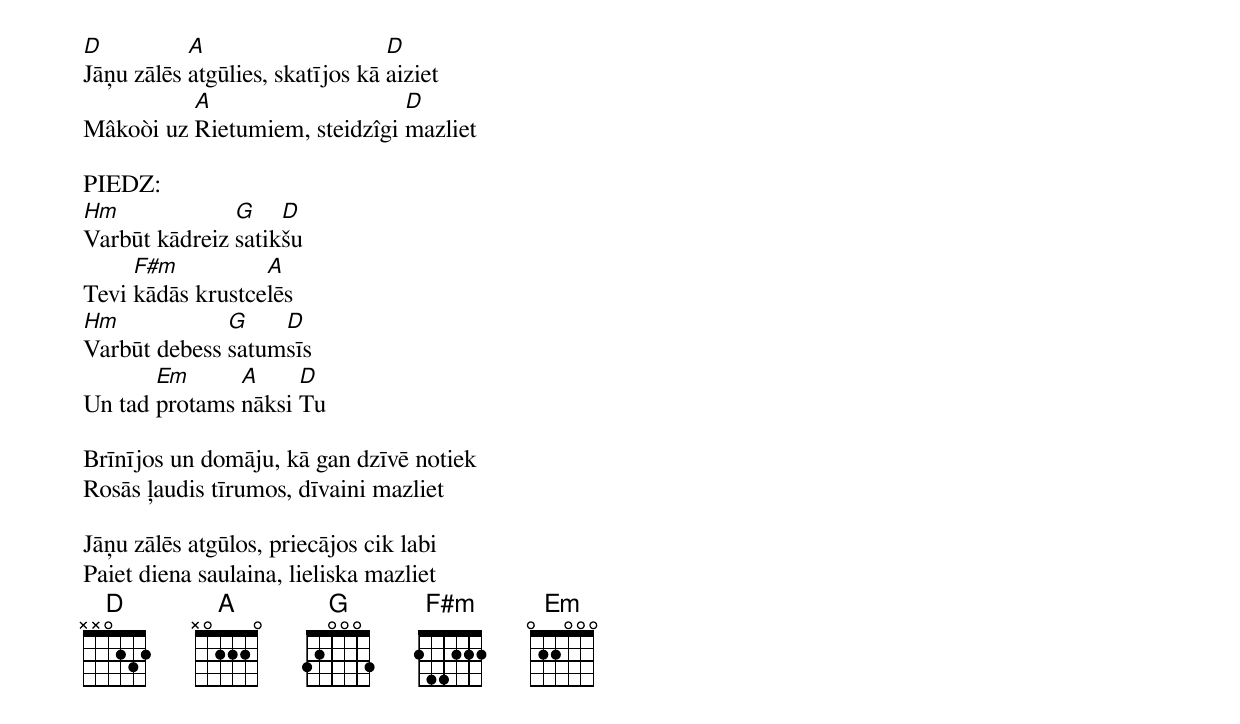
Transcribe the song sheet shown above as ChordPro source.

[D]Jāņu zālēs [A]atgūlies, skatījos kā [D]aiziet
Mâkoòi uz [A]Rietumiem, steidzîgi [D]mazliet

PIEDZ:
[Hm]Varbūt kādreiz [G]satik[D]šu
Tevi [F#m]kādās krustce[A]lēs
[Hm]Varbūt debess [G]satum[D]sīs
Un tad [Em]protams [A]nāksi [D]Tu

Brīnījos un domāju, kā gan dzīvē notiek
Rosās ļaudis tīrumos, dīvaini mazliet

Jāņu zālēs atgūlos, priecājos cik labi
Paiet diena saulaina, lieliska mazliet
